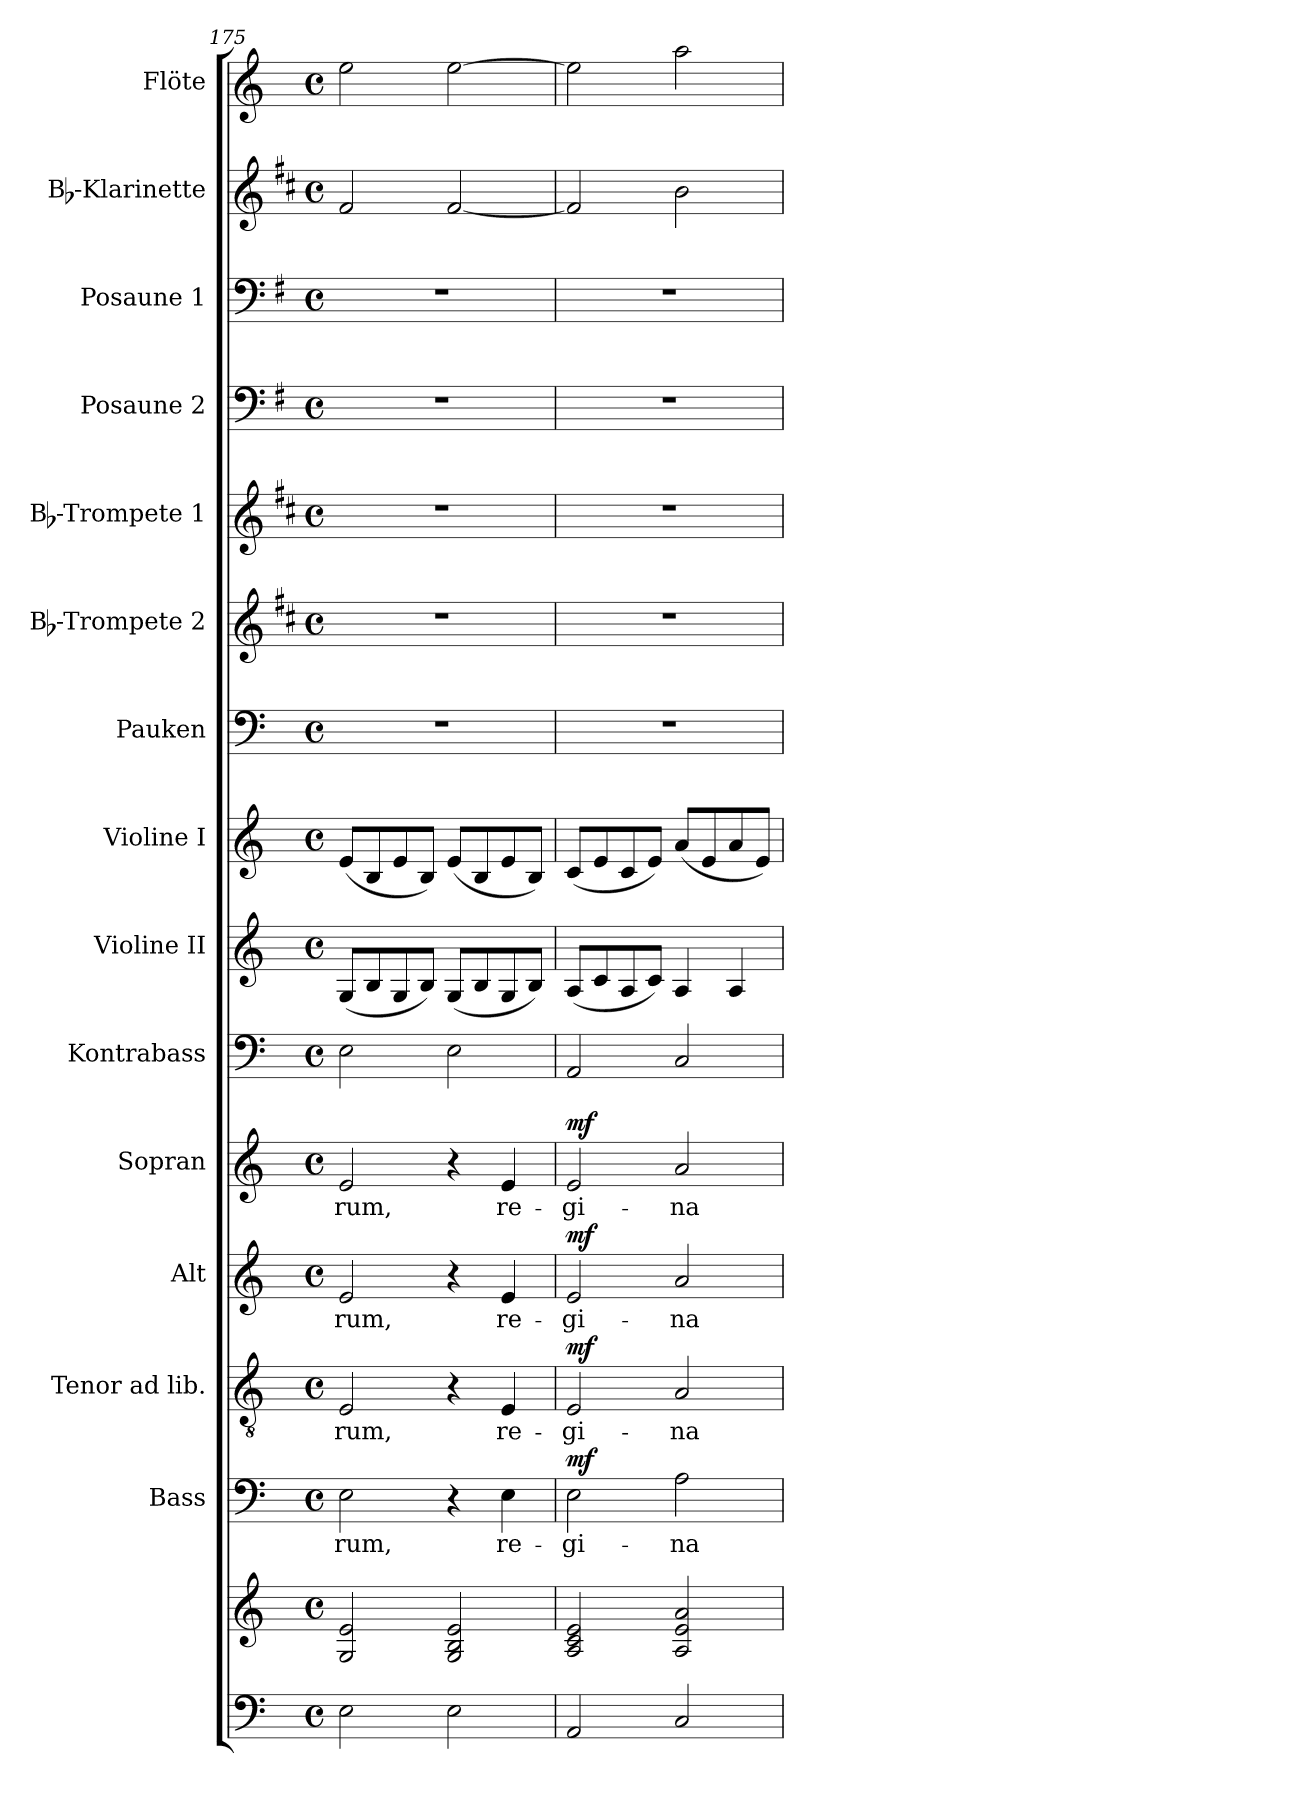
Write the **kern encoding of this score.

**kern	**kern	**kern	**text	**dynam	**kern	**text	**dynam	**kern	**text	**dynam	**kern	**text	**dynam	**kern	**kern	**kern	**kern	**kern	**kern	**kern	**kern	**kern	**kern
*part15	*part15	*part14	*part14	*part14	*part13	*part13	*part13	*part12	*part12	*part12	*part11	*part11	*part11	*part10	*part9	*part8	*part7	*part6	*part5	*part4	*part3	*part2	*part1
*staff16	*staff15	*staff14	*staff14	*staff14	*staff13	*staff13	*staff13	*staff12	*staff12	*staff12	*staff11	*staff11	*staff11	*staff10	*staff9	*staff8	*staff7	*staff6	*staff5	*staff4	*staff3	*staff2	*staff1
*	*	*I"Bass	*	*	*I"Tenor ad lib.	*	*	*I"Alt	*	*	*I"Sopran	*	*	*I"Kontrabass	*I"Violine II	*I"Violine I	*I"Pauken	*I"Bb-Trompete 2	*I"Bb-Trompete 1	*I"Posaune 2	*I"Posaune 1	*I"Bb-Klarinette	*I"Flöte
*	*	*I'B.	*	*	*I'T.	*	*	*I'A.	*	*	*I'S.	*	*	*I'Kb.	*I'Vl. II	*I'Vl. I	*I'Pk.	*I'Bb Trp. 2	*I'Bb Trp. 1	*I'Pos. 2	*I'Pos. 1	*I'Bb Kl.	*I'Fl.
*clefF4	*clefG2	*clefF4	*	*	*clefGv2	*	*	*clefG2	*	*	*clefG2	*	*	*clefF4	*clefG2	*clefG2	*clefF4	*clefG2	*clefG2	*clefF4	*clefF4	*clefG2	*clefG2
*	*	*	*	*	*	*	*	*	*	*	*	*	*	*ITrd7c12	*	*	*	*ITrd1c2	*ITrd1c2	*ITrd4c7	*ITrd4c7	*ITrd1c2	*
*k[]	*k[]	*k[]	*	*	*k[]	*	*	*k[]	*	*	*k[]	*	*	*k[]	*k[]	*k[]	*k[]	*k[]	*k[]	*k[]	*k[]	*k[]	*k[]
*C:	*C:	*C:	*	*	*C:	*	*	*C:	*	*	*C:	*	*	*C:	*C:	*C:	*C:	*C:	*C:	*C:	*C:	*C:	*C:
*M4/4	*M4/4	*M4/4	*	*	*M4/4	*	*	*M4/4	*	*	*M4/4	*	*	*M4/4	*M4/4	*M4/4	*M4/4	*M4/4	*M4/4	*M4/4	*M4/4	*M4/4	*M4/4
*met(c)	*met(c)	*met(c)	*	*	*met(c)	*	*	*met(c)	*	*	*met(c)	*	*	*met(c)	*met(c)	*met(c)	*met(c)	*met(c)	*met(c)	*met(c)	*met(c)	*met(c)	*met(c)
=175	=175	=175	=175	=175	=175	=175	=175	=175	=175	=175	=175	=175	=175	=175	=175	=175	=175	=175	=175	=175	=175	=175	=175
!	!	!	!LO:LY:b	!	!	!LO:LY:b	!	!	!LO:LY:b	!	!	!LO:LY:b	!	!	!	!	!	!	!	!	!	!	!
2E\	2G/ 2e/	2E\	-rum,	.	2E/	-rum,	.	2e/	-rum,	.	2e/	-rum,	.	2EE\	(<8G/L	(<8e/L	1r	1r	1r	1r	1r	2e/	2ee\
.	.	.	.	.	.	.	.	.	.	.	.	.	.	.	8B/	8B/	.	.	.	.	.	.	.
.	.	.	.	.	.	.	.	.	.	.	.	.	.	.	8G/	8e/	.	.	.	.	.	.	.
.	.	.	.	.	.	.	.	.	.	.	.	.	.	.	8B/J)	8B/J)	.	.	.	.	.	.	.
2E\	2G/ 2B/ 2e/	4r	.	.	4r	.	.	4r	.	.	4r	.	.	2EE\	(<8G/L	(<8e/L	.	.	.	.	.	[2e/	[2ee\
.	.	.	.	.	.	.	.	.	.	.	.	.	.	.	8B/	8B/	.	.	.	.	.	.	.
!	!	!	!LO:LY:b	!	!	!LO:LY:b	!	!	!LO:LY:b	!	!	!LO:LY:b	!	!	!	!	!	!	!	!	!	!	!
.	.	4E\	re-	.	4E/	re-	.	4e/	re-	.	4e/	re-	.	.	8G/	8e/	.	.	.	.	.	.	.
.	.	.	.	.	.	.	.	.	.	.	.	.	.	.	8B/J)	8B/J)	.	.	.	.	.	.	.
=176	=176	=176	=176	=176	=176	=176	=176	=176	=176	=176	=176	=176	=176	=176	=176	=176	=176	=176	=176	=176	=176	=176	=176
!	!	!	!LO:LY:b	!LO:DY:a	!	!LO:LY:b	!LO:DY:a	!	!LO:LY:b	!LO:DY:a	!	!LO:LY:b	!LO:DY:a	!	!	!	!	!	!	!	!	!	!
2AA/	2A/ 2c/ 2e/	2E\	-gi-	mf	2E/	-gi-	mf	2e/	-gi-	mf	2e/	-gi-	mf	2AAA/	(<8A/L	(<8c/L	1r	1r	1r	1r	1r	2e/]	2ee\]
.	.	.	.	.	.	.	.	.	.	.	.	.	.	.	8c/	8e/	.	.	.	.	.	.	.
.	.	.	.	.	.	.	.	.	.	.	.	.	.	.	8A/	8c/	.	.	.	.	.	.	.
.	.	.	.	.	.	.	.	.	.	.	.	.	.	.	8c/J)	8e/J)	.	.	.	.	.	.	.
!	!	!	!LO:LY:b	!	!	!LO:LY:b	!	!	!LO:LY:b	!	!	!LO:LY:b	!	!	!	!	!	!	!	!	!	!	!
2C/	2A/ 2e/ 2a/	2A\	-na	.	2A/	-na	.	2a/	-na	.	2a/	-na	.	2CC/	4A/	(<8a/L	.	.	.	.	.	2a\	2aa\
.	.	.	.	.	.	.	.	.	.	.	.	.	.	.	.	8e/	.	.	.	.	.	.	.
.	.	.	.	.	.	.	.	.	.	.	.	.	.	.	4A/	8a/	.	.	.	.	.	.	.
.	.	.	.	.	.	.	.	.	.	.	.	.	.	.	.	8e/J)	.	.	.	.	.	.	.
=	=	=	=	=	=	=	=	=	=	=	=	=	=	=	=	=	=	=	=	=	=	=	=
*-	*-	*-	*-	*-	*-	*-	*-	*-	*-	*-	*-	*-	*-	*-	*-	*-	*-	*-	*-	*-	*-	*-	*-
